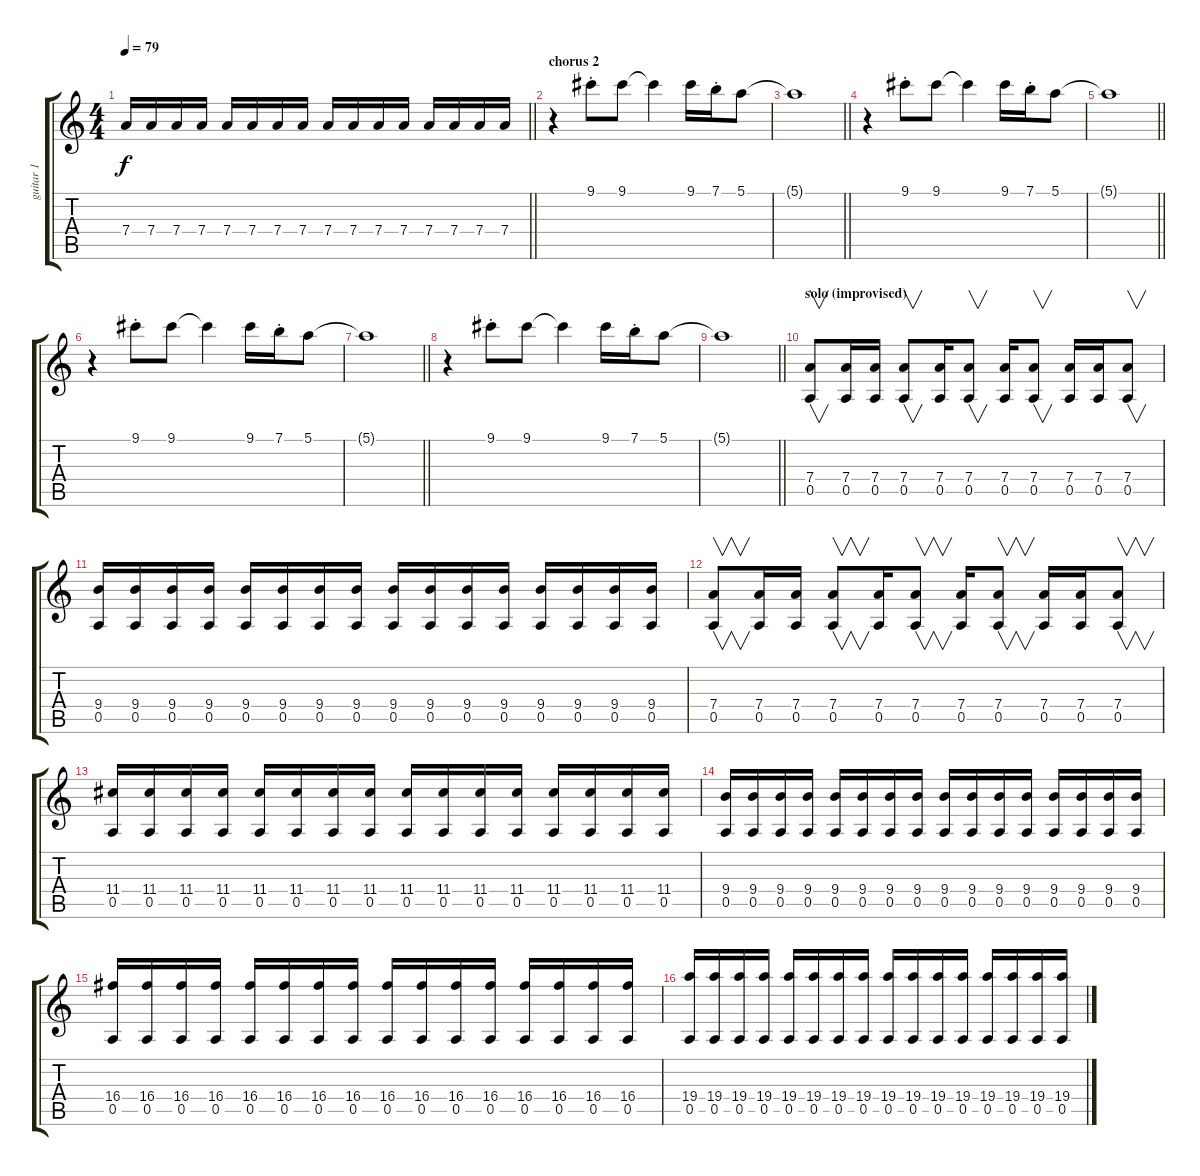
\track ("guitar 1" "guitar 1") {instrument overdrivenguitar}
\staff {score tabs}
\tuning (E4 B3 G3 D3 A2 E2) {hide}
\ts (4 4)
\tempo 79
\clef g2
\barLineRight lightlight
\ks c
7.4.16{dy f} 7.4.16 7.4.16 7.4.16 7.4.16 7.4.16 7.4.16 7.4.16 7.4.16 7.4.16 7.4.16 7.4.16 7.4.16 7.4.16 7.4.16 7.4.16 |
\section ("" "chorus 2")
r.4 9.1{st}.8{volume 16 instrument electricguitarjazz} 9.1.8 9.1{t}.4 9.1.16 7.1{st}.16 5.1.8 |
\barLineRight lightlight
5.1{t}.1 |
r.4 9.1{st}.8 9.1.8 9.1{t}.4 9.1.16 7.1{st}.16 5.1.8 |
\barLineRight lightlight
5.1{t}.1 |
r.4 9.1{st}.8 9.1.8 9.1{t}.4 9.1.16 7.1{st}.16 5.1.8 |
\barLineRight lightlight
5.1{t}.1 |
r.4 9.1{st}.8 9.1.8 9.1{t}.4 9.1.16 7.1{st}.16 5.1.8 |
\barLineRight lightlight
5.1{t}.1 |
\section ("" "solo (improvised)")
(7.4 0.5).8{v volume 14 balance 8 instrument overdrivenguitar} (7.4 0.5).16 (7.4 0.5).16 (7.4 0.5).8{v} (7.4 0.5).16 (7.4 0.5).8{v} (7.4 0.5).16 (7.4 0.5).8{v} (7.4 0.5).16 (7.4 0.5).16 (7.4 0.5).8{v} |
(9.4 0.5).16 (9.4 0.5).16 (9.4 0.5).16 (9.4 0.5).16 (9.4 0.5).16 (9.4 0.5).16 (9.4 0.5).16 (9.4 0.5).16 (9.4 0.5).16 (9.4 0.5).16 (9.4 0.5).16 (9.4 0.5).16 (9.4 0.5).16 (9.4 0.5).16 (9.4 0.5).16 (9.4 0.5).16 |
(7.4 0.5).8{v} (7.4 0.5).16 (7.4 0.5).16 (7.4 0.5).8{v} (7.4 0.5).16 (7.4 0.5).8{v} (7.4 0.5).16 (7.4 0.5).8{v} (7.4 0.5).16 (7.4 0.5).16 (7.4 0.5).8{v} |
(11.4 0.5).16 (11.4 0.5).16 (11.4 0.5).16 (11.4 0.5).16 (11.4 0.5).16 (11.4 0.5).16 (11.4 0.5).16 (11.4 0.5).16 (11.4 0.5).16 (11.4 0.5).16 (11.4 0.5).16 (11.4 0.5).16 (11.4 0.5).16 (11.4 0.5).16 (11.4 0.5).16 (11.4 0.5).16 |
(9.4 0.5).16 (9.4 0.5).16 (9.4 0.5).16 (9.4 0.5).16 (9.4 0.5).16 (9.4 0.5).16 (9.4 0.5).16 (9.4 0.5).16 (9.4 0.5).16 (9.4 0.5).16 (9.4 0.5).16 (9.4 0.5).16 (9.4 0.5).16 (9.4 0.5).16 (9.4 0.5).16 (9.4 0.5).16 |
(16.4 0.5).16 (16.4 0.5).16 (16.4 0.5).16 (16.4 0.5).16 (16.4 0.5).16 (16.4 0.5).16 (16.4 0.5).16 (16.4 0.5).16 (16.4 0.5).16 (16.4 0.5).16 (16.4 0.5).16 (16.4 0.5).16 (16.4 0.5).16 (16.4 0.5).16 (16.4 0.5).16 (16.4 0.5).16 |
(19.4 0.5).16 (19.4 0.5).16 (19.4 0.5).16 (19.4 0.5).16 (19.4 0.5).16 (19.4 0.5).16 (19.4 0.5).16 (19.4 0.5).16 (19.4 0.5).16 (19.4 0.5).16 (19.4 0.5).16 (19.4 0.5).16 (19.4 0.5).16 (19.4 0.5).16 (19.4 0.5).16 (19.4 0.5).16
